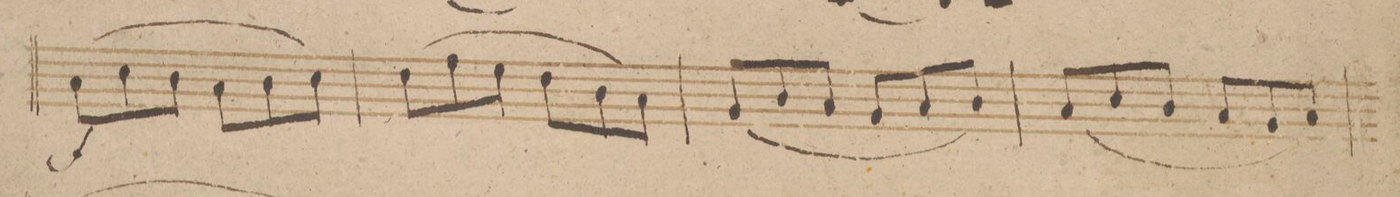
**kern	**dynam
*I"Violino 2do	*
*clefG2	*
*k[b-]	*
*M6/8	*
(8a\L	f
8cc\	.
8b-\J	.
8a\L	.
8b-\	.
8cc\J)	.
=13	=13
(8dd\L	.
8ff\	.
8ee\J	.
8dd\L	.
8b-\	.
8a\J)	.
=14	=14
(8g/L	.
8b-/	.
8a/J	.
8g/L	.
8a/	.
8b-/J)	.
=15	=15
(8a/L	.
8cc/	.
8b-/J	.
8a/L	.
8g/	.
8a/J)	.
=16	=16
*-	*-
